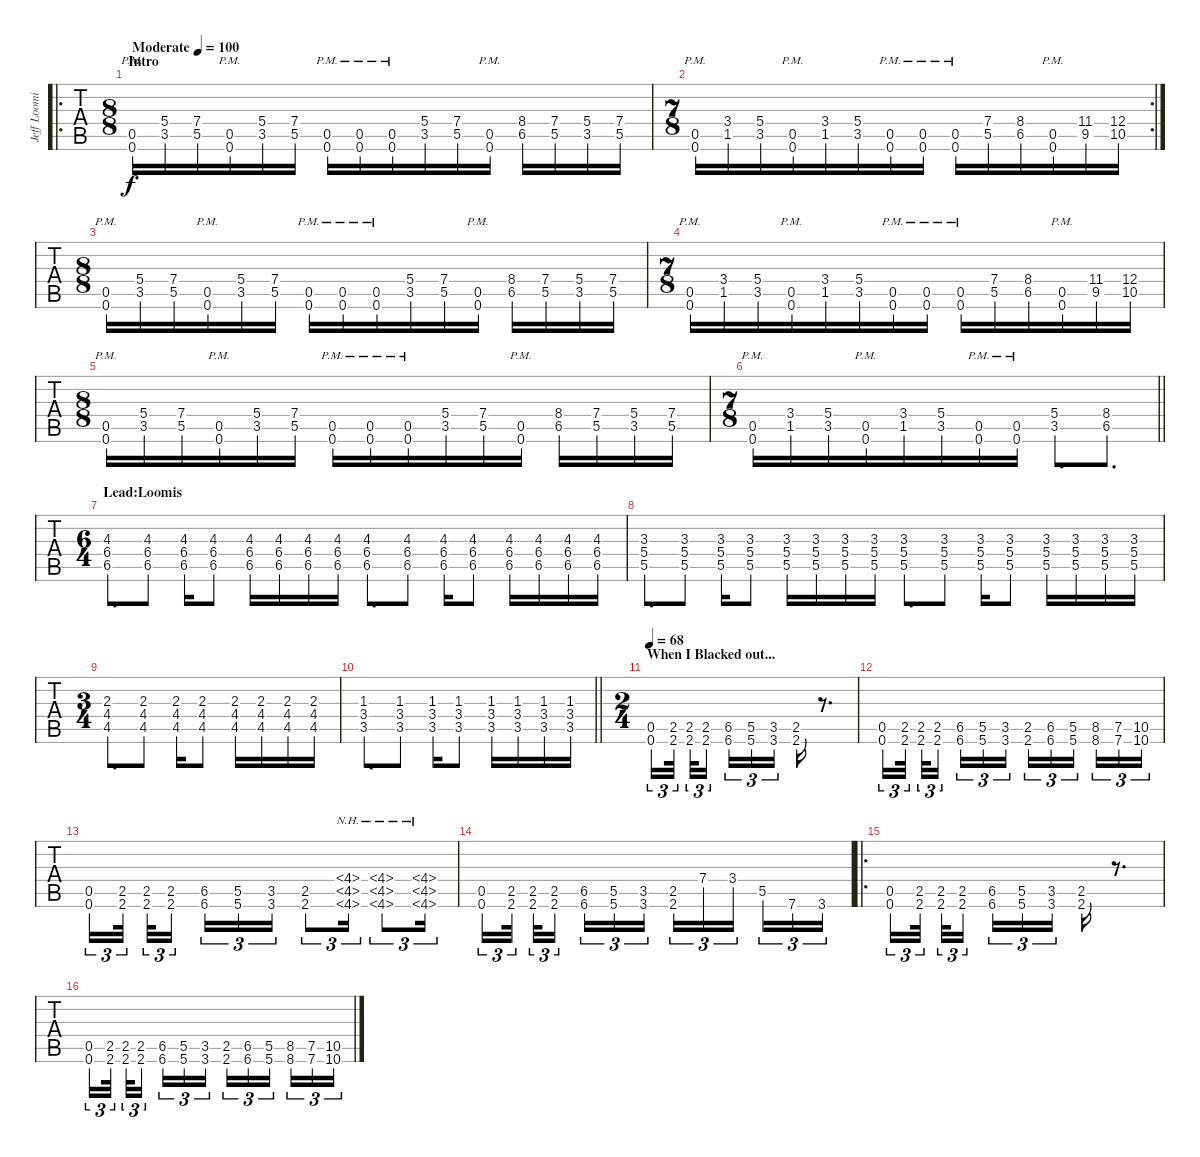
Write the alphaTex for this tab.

\track ("Jeff Loomis" "Jeff Loomi") {instrument distortionguitar}
\staff {tabs}
\tuning (Eb4 Bb3 Gb3 Db3 Ab2 Db2) {hide}
\ro
\ts (8 8)
\section ("" "Intro")
\tempo (100 "Moderate")
\clef g2
\ks c
(0.5{pm} 0.6{pm}).16{dy f instrument distortionguitar} (5.4 3.5).16 (7.4 5.5).16 (0.5{pm} 0.6{pm}).16 (5.4 3.5).16 (7.4 5.5).16 (0.5{pm} 0.6{pm}).16 (0.5{pm} 0.6{pm}).16 (0.5{pm} 0.6{pm}).16 (5.4 3.5).16 (7.4 5.5).16 (0.5{pm} 0.6{pm}).16 (8.4 6.5).16 (7.4 5.5).16 (5.4 3.5).16 (7.4 5.5).16 |
\rc 2
\ts (7 8)
(0.5{pm} 0.6{pm}).16 (3.4 1.5).16 (5.4 3.5).16 (0.5{pm} 0.6{pm}).16 (3.4 1.5).16 (5.4 3.5).16 (0.5{pm} 0.6{pm}).16 (0.5{pm} 0.6{pm}).16 (0.5{pm} 0.6{pm}).16 (7.4 5.5).16 (8.4 6.5).16 (0.5{pm} 0.6{pm}).16 (11.4 9.5).16 (12.4 10.5).16 |
\ts (8 8)
(0.5{pm} 0.6{pm}).16 (5.4 3.5).16 (7.4 5.5).16 (0.5{pm} 0.6{pm}).16 (5.4 3.5).16 (7.4 5.5).16 (0.5{pm} 0.6{pm}).16 (0.5{pm} 0.6{pm}).16 (0.5{pm} 0.6{pm}).16 (5.4 3.5).16 (7.4 5.5).16 (0.5{pm} 0.6{pm}).16 (8.4 6.5).16 (7.4 5.5).16 (5.4 3.5).16 (7.4 5.5).16 |
\ts (7 8)
(0.5{pm} 0.6{pm}).16 (3.4 1.5).16 (5.4 3.5).16 (0.5{pm} 0.6{pm}).16 (3.4 1.5).16 (5.4 3.5).16 (0.5{pm} 0.6{pm}).16 (0.5{pm} 0.6{pm}).16 (0.5{pm} 0.6{pm}).16 (7.4 5.5).16 (8.4 6.5).16 (0.5{pm} 0.6{pm}).16 (11.4 9.5).16 (12.4 10.5).16 |
\ts (8 8)
(0.5{pm} 0.6{pm}).16 (5.4 3.5).16 (7.4 5.5).16 (0.5{pm} 0.6{pm}).16 (5.4 3.5).16 (7.4 5.5).16 (0.5{pm} 0.6{pm}).16 (0.5{pm} 0.6{pm}).16 (0.5{pm} 0.6{pm}).16 (5.4 3.5).16 (7.4 5.5).16 (0.5{pm} 0.6{pm}).16 (8.4 6.5).16 (7.4 5.5).16 (5.4 3.5).16 (7.4 5.5).16 |
\ts (7 8)
\barLineRight lightlight
(0.5{pm} 0.6{pm}).16 (3.4 1.5).16 (5.4 3.5).16 (0.5{pm} 0.6{pm}).16 (3.4 1.5).16 (5.4 3.5).16 (0.5{pm} 0.6{pm}).16 (0.5{pm} 0.6{pm}).16 (5.4 3.5).8{d} (8.4 6.5).8{d} |
\ts (6 4)
\section ("" "Lead:Loomis")
(4.3 6.4 6.5).8{d instrument electricguitarjazz} (4.3 6.4 6.5).8 (4.3 6.4 6.5).16 (4.3 6.4 6.5).8 (4.3 6.4 6.5).16 (4.3 6.4 6.5).16 (4.3 6.4 6.5).16 (4.3 6.4 6.5).16 (4.3 6.4 6.5).8{d} (4.3 6.4 6.5).8 (4.3 6.4 6.5).16 (4.3 6.4 6.5).8 (4.3 6.4 6.5).16 (4.3 6.4 6.5).16 (4.3 6.4 6.5).16 (4.3 6.4 6.5).16 |
(3.3 5.4 5.5).8{d} (3.3 5.4 5.5).8 (3.3 5.4 5.5).16 (3.3 5.4 5.5).8 (3.3 5.4 5.5).16 (3.3 5.4 5.5).16 (3.3 5.4 5.5).16 (3.3 5.4 5.5).16 (3.3 5.4 5.5).8{d} (3.3 5.4 5.5).8 (3.3 5.4 5.5).16 (3.3 5.4 5.5).8 (3.3 5.4 5.5).16 (3.3 5.4 5.5).16 (3.3 5.4 5.5).16 (3.3 5.4 5.5).16 |
\ts (3 4)
(2.3 4.4 4.5).8{d} (2.3 4.4 4.5).8 (2.3 4.4 4.5).16 (2.3 4.4 4.5).8 (2.3 4.4 4.5).16 (2.3 4.4 4.5).16 (2.3 4.4 4.5).16 (2.3 4.4 4.5).16 |
\barLineRight lightlight
(1.3 3.4 3.5).8{d} (1.3 3.4 3.5).8 (1.3 3.4 3.5).16 (1.3 3.4 3.5).8 (1.3 3.4 3.5).16 (1.3 3.4 3.5).16 (1.3 3.4 3.5).16 (1.3 3.4 3.5).16 |
\ts (2 4)
\section ("" "When I Blacked out...")
\tempo 68
(0.5 0.6).16{tu (3 2) instrument distortionguitar} (2.5 2.6).32{tu (3 2) beam splitsecondary} (2.5 2.6).32{tu (3 2)} (2.5 2.6).16{tu (3 2) beam splitsecondary} (6.5 6.6).16{tu (3 2)} (5.5 5.6).16{tu (3 2)} (3.5 3.6).16{tu (3 2)} (2.5 2.6).16 r.8{d} |
(0.5 0.6).16{tu (3 2)} (2.5 2.6).32{tu (3 2) beam splitsecondary} (2.5 2.6).32{tu (3 2)} (2.5 2.6).16{tu (3 2) beam splitsecondary} (6.5 6.6).16{tu (3 2)} (5.5 5.6).16{tu (3 2)} (3.5 3.6).16{tu (3 2)} (2.5 2.6).16{tu (3 2)} (6.5 6.6).16{tu (3 2)} (5.5 5.6).16{tu (3 2) beam splitsecondary} (8.5 8.6).16{tu (3 2)} (7.5 7.6).16{tu (3 2)} (10.5 10.6).16{tu (3 2)} |
(0.5 0.6).16{tu (3 2)} (2.5 2.6).32{tu (3 2) beam splitsecondary} (2.5 2.6).32{tu (3 2)} (2.5 2.6).16{tu (3 2) beam splitsecondary} (6.5 6.6).16{tu (3 2)} (5.5 5.6).16{tu (3 2)} (3.5 3.6).16{tu (3 2)} (2.5 2.6).8{tu (3 2)} (4.4{nh} 4.5{nh} 4.6{nh}).16{tu (3 2)} (4.4{nh} 4.5{nh} 4.6{nh}).8{tu (3 2)} (4.4{nh} 4.5{nh} 4.6{nh}).16{tu (3 2)} |
(0.5 0.6).16{tu (3 2)} (2.5 2.6).32{tu (3 2) beam splitsecondary} (2.5 2.6).32{tu (3 2)} (2.5 2.6).16{tu (3 2) beam splitsecondary} (6.5 6.6).16{tu (3 2)} (5.5 5.6).16{tu (3 2)} (3.5 3.6).16{tu (3 2)} (2.5 2.6).16{tu (3 2)} 7.4.16{tu (3 2)} 3.4.16{tu (3 2) beam splitsecondary} 5.5.16{tu (3 2)} 7.6.16{tu (3 2)} 3.6.16{tu (3 2)} |
\ro
(0.5 0.6).16{tu (3 2)} (2.5 2.6).32{tu (3 2) beam splitsecondary} (2.5 2.6).32{tu (3 2)} (2.5 2.6).16{tu (3 2) beam splitsecondary} (6.5 6.6).16{tu (3 2)} (5.5 5.6).16{tu (3 2)} (3.5 3.6).16{tu (3 2)} (2.5 2.6).16 r.8{d} |
(0.5 0.6).16{tu (3 2)} (2.5 2.6).32{tu (3 2) beam splitsecondary} (2.5 2.6).32{tu (3 2)} (2.5 2.6).16{tu (3 2) beam splitsecondary} (6.5 6.6).16{tu (3 2)} (5.5 5.6).16{tu (3 2)} (3.5 3.6).16{tu (3 2)} (2.5 2.6).16{tu (3 2)} (6.5 6.6).16{tu (3 2)} (5.5 5.6).16{tu (3 2) beam splitsecondary} (8.5 8.6).16{tu (3 2)} (7.5 7.6).16{tu (3 2)} (10.5 10.6).16{tu (3 2)}
